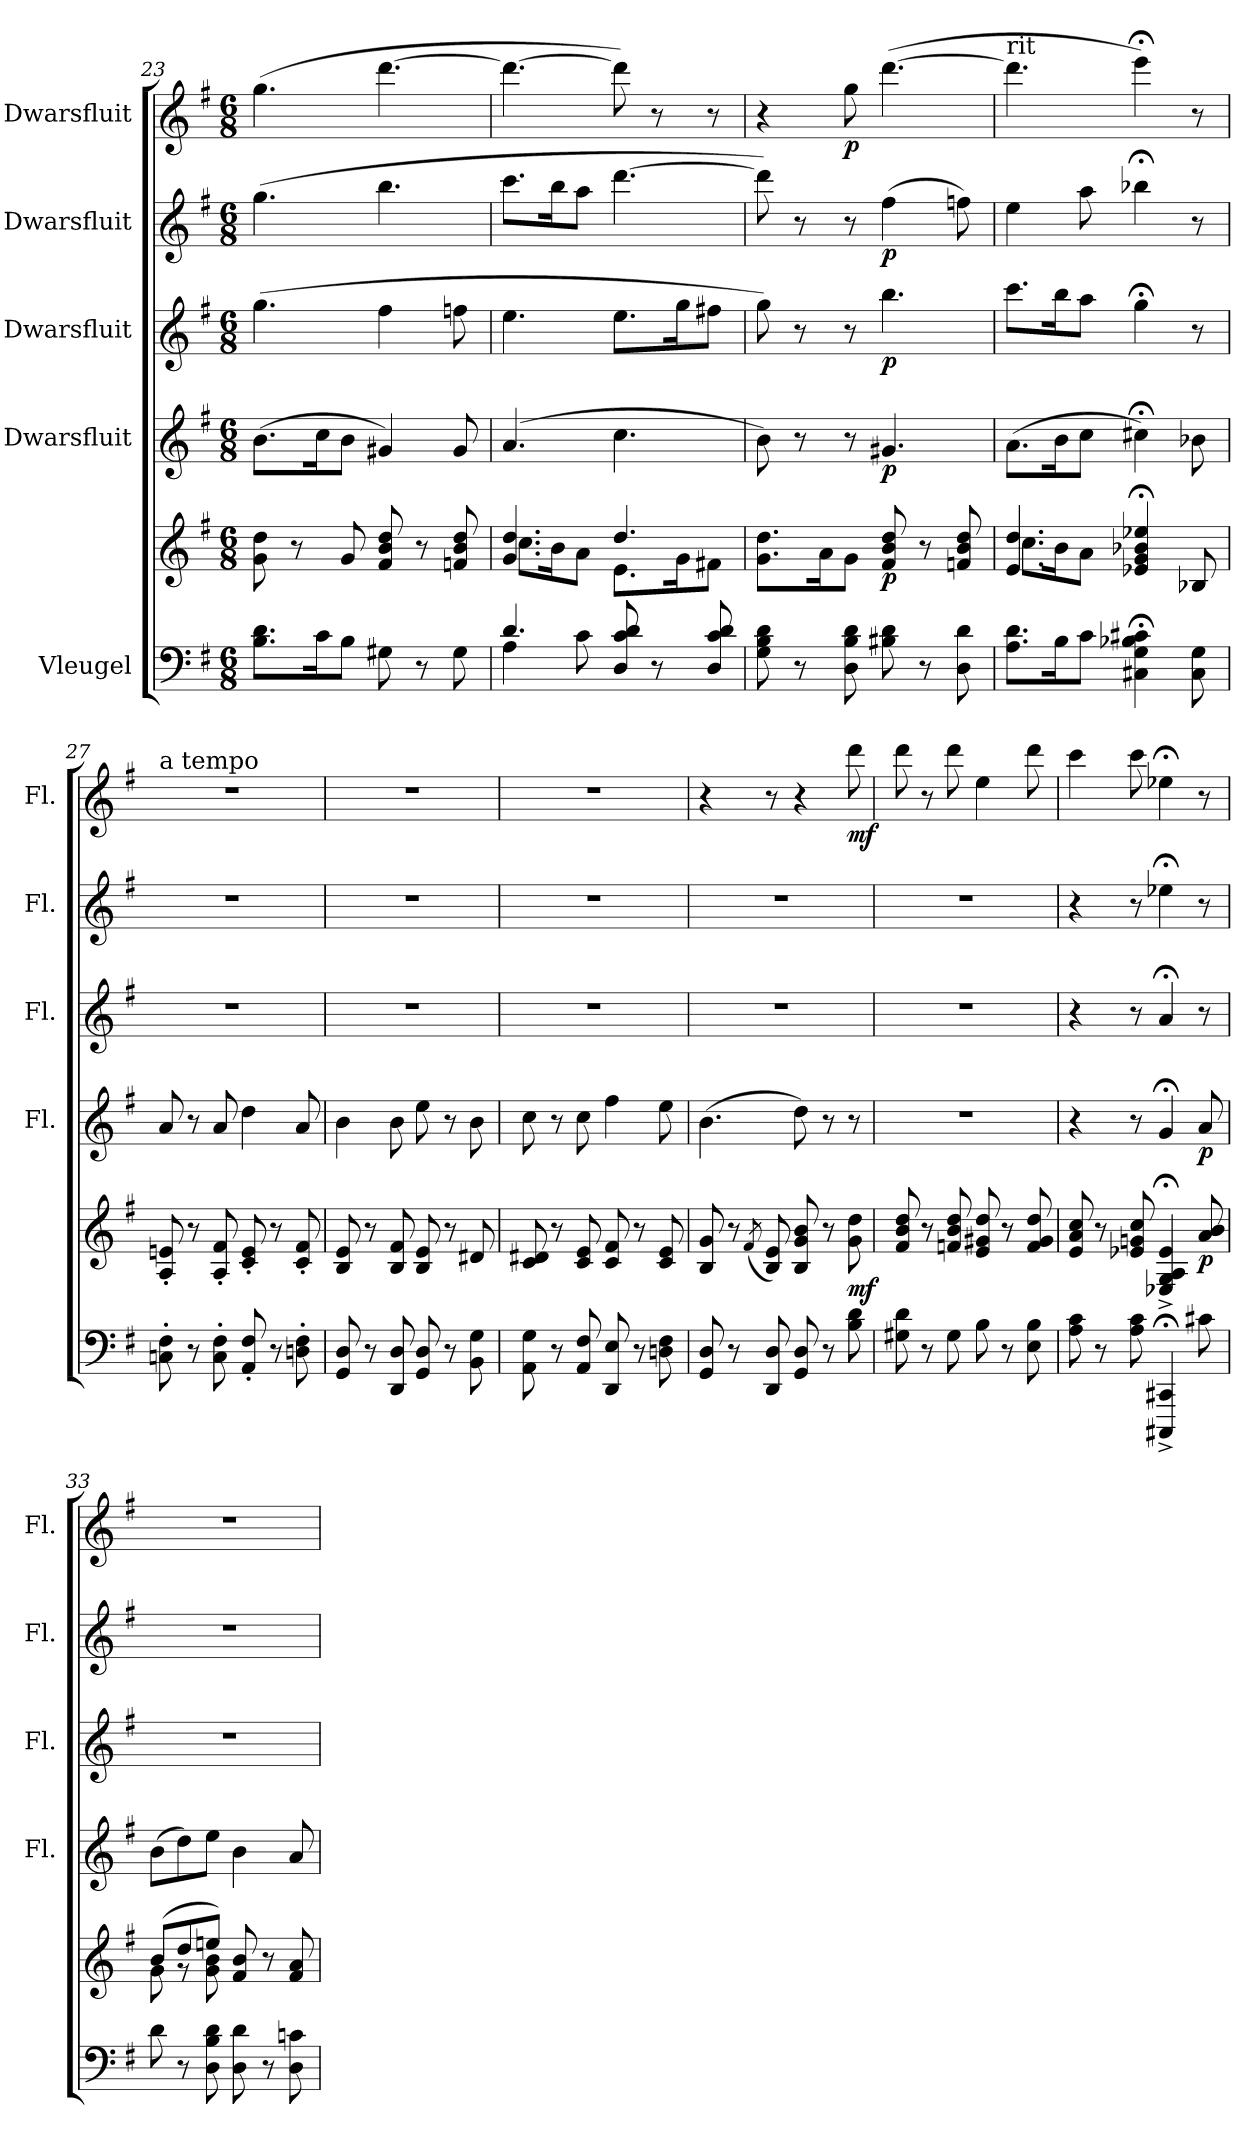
**kern	**kern	**dynam	**kern	**dynam	**kern	**dynam	**kern	**dynam	**kern	**dynam
*part5	*part5	*part5	*part4	*part4	*part3	*part3	*part2	*part2	*part1	*part1
*staff6	*staff5	*staff5/6	*staff4	*staff4	*staff3	*staff3	*staff2	*staff2	*staff1	*staff1
*I"Vleugel	*	*	*I"Dwarsfluit	*	*I"Dwarsfluit	*	*I"Dwarsfluit	*	*I"Dwarsfluit	*
*	*	*	*I'Fl.	*	*I'Fl.	*	*I'Fl.	*	*I'Fl.	*
*clefF4	*clefG2	*	*clefG2	*	*clefG2	*	*clefG2	*	*clefG2	*
*k[f#]	*k[f#]	*	*k[f#]	*	*k[f#]	*	*k[f#]	*	*k[f#]	*
*M6/8	*M6/8	*	*M6/8	*	*M6/8	*	*M6/8	*	*M6/8	*
=23	=23	=23	=23	=23	=23	=23	=23	=23	=23	=23
8.B\ 8.d\L	8g\ 8dd\	.	(8.b\L	.	(4.gg\	.	(4.gg\	.	(4.gg\	.
.	8r	.	.	.	.	.	.	.	.	.
16c\K	.	.	16cc\K	.	.	.	.	.	.	.
8B\J	8g/	.	8b\J	.	.	.	.	.	.	.
8G#X\	8f#/ 8b/ 8dd/	.	4g#X/)	.	4ff#\	.	4.bb\	.	[4.ddd\	.
8r	8r	.	.	.	.	.	.	.	.	.
8G#\	8fn/ 8b/ 8dd/	.	8g#/	.	8ffn\	.	.	.	.	.
!!LO:PB:g=z
=24	=24	=24	=24	=24	=24	=24	=24	=24	=24	=24
*^	*^	*	*	*	*	*	*	*	*	*
4.d/	4A\	4.g/ 4.dd/	8.cc\L	.	(4.a/	.	4.ee\	.	8.ccc\L	.	4.ddd\_	.
.	.	.	16b\K	.	.	.	.	.	16bb\K	.	.	.
.	8c\	.	8a\J	.	.	.	.	.	8aa\J	.	.	.
8D/ 8c/ 8d/	4.ryy	4.dd/	8.e\L	.	4.cc\	.	8.ee\L	.	[4.ddd\	.	8ddd\])	.
8r	.	.	.	.	.	.	.	.	.	.	8r	.
.	.	.	16g\K	.	.	.	16gg\K	.	.	.	.	.
8D/ 8c/ 8d/	.	.	8f#X\J	.	.	.	8ff#X\J	.	.	.	8r	.
*v	*v	*	*	*	*	*	*	*	*	*	*	*
*	*v	*v	*	*	*	*	*	*	*	*	*
=25	=25	=25	=25	=25	=25	=25	=25	=25	=25	=25
8G\ 8B\ 8d\	8.g\ 8.dd\L	.	8b\)	.	8gg\)	.	8ddd\])	.	4r	.
8r	.	.	8r	.	8r	.	8r	.	.	.
.	16a\K	.	.	.	.	.	.	.	.	.
!	!	!	!	!	!	!	!	!	!	!LO:DY:b
8D\ 8B\ 8d\	8g\J	.	8r	.	8r	.	8r	.	8gg\	p
!	!	!LO:DY:b	!	!LO:DY:b	!	!LO:DY:b	!	!LO:DY:b	!	!
8B#X\ 8d\	8f#/ 8b/ 8dd/	p	4.g#X/	p	4.bb\	p	(4ff#\	p	([4.ddd\	.
8r	8r	.	.	.	.	.	.	.	.	.
8D\ 8d\	8fn/ 8b/ 8dd/	.	.	.	.	.	8ffn\)	.	.	.
=26	=26	=26	=26	=26	=26	=26	=26	=26	=26	=26
*	*	*	*	*	*	*	*	*	*MM80	*
*	*^	*	*	*	*	*	*	*	*	*
!	!	!	!	!	!	!	!	!	!	!LO:TX:a:t=rit	!
8.A\ 8.d\L	4.e/ 4.dd/	8.cc\L	.	(8.a\L	.	8.ccc\L	.	4ee\	.	4.ddd\]	.
16B\K	.	16b\K	.	16b\K	.	16bb\K	.	.	.	.	.
8c\J	.	8a\J	.	8cc\J	.	8aa\J	.	8aa\	.	.	.
*	*	*	*	*	*	*	*	*	*	*MM20	*
4C#X\;< 4G\;< 4B-X\;< 4c#X\;<	4e-X/;< 4g/;< 4b-X/;< 4ee-X/;<	4.ryy	.	4cc#X;<\)	.	4gg;<\	.	4bb-X;<\	.	4eee;<\)	.
8C#\ 8G\	8B-X/	.	.	8b-X\	.	8r	.	8r	.	8r	.
*	*v	*v	*	*	*	*	*	*	*	*	*
=27	=27	=27	=27	=27	=27	=27	=27	=27	=27	=27
*	*	*	*	*	*	*	*	*	*MM120	*
!	!	!	!	!	!	!	!	!	!LO:TX:a:t=a tempo	!
8Cn\' 8F#\'	8A/' 8en/'	.	8a/	.	2.r	.	2.r	.	2.r	.
8r	8r	.	8r	.	.	.	.	.	.	.
8C\' 8F#\'	8A/' 8f#/'	.	8a/	.	.	.	.	.	.	.
8AA/' 8F#/'	8c/' 8e/'	.	4dd\	.	.	.	.	.	.	.
8r	8r	.	.	.	.	.	.	.	.	.
8Dn\' 8F#\'	8c/' 8f#/'	.	8a/	.	.	.	.	.	.	.
=28	=28	=28	=28	=28	=28	=28	=28	=28	=28	=28
8GG/ 8D/	8B/ 8e/	.	4b\	.	2.r	.	2.r	.	2.r	.
8r	8r	.	.	.	.	.	.	.	.	.
8DD/ 8D/	8B/ 8f#/	.	8b\	.	.	.	.	.	.	.
8GG/ 8D/	8B/ 8e/	.	8ee\	.	.	.	.	.	.	.
8r	8r	.	8r	.	.	.	.	.	.	.
8BB\ 8G\	8d#X/	.	8b\	.	.	.	.	.	.	.
!!LO:LB:g=z
=29	=29	=29	=29	=29	=29	=29	=29	=29	=29	=29
8AA\ 8G\	8c/ 8d#X/	.	8cc\	.	2.r	.	2.r	.	2.r	.
8r	8r	.	8r	.	.	.	.	.	.	.
8AA/ 8F#/	8c/ 8e/	.	8cc\	.	.	.	.	.	.	.
8DD/ 8E/	8c/ 8f#/	.	4ff#\	.	.	.	.	.	.	.
8r	8r	.	.	.	.	.	.	.	.	.
8Dn\ 8F#\	8c/ 8e/	.	8ee\	.	.	.	.	.	.	.
=30	=30	=30	=30	=30	=30	=30	=30	=30	=30	=30
8GG/ 8D/	8B/ 8g/	.	(4.b\	.	2.r	.	2.r	.	4r	.
8r	8r	.	.	.	.	.	.	.	.	.
.	(8qf#/	.	.	.	.	.	.	.	.	.
8DD/ 8D/	8B/ 8e/)	.	.	.	.	.	.	.	8r	.
8GG/ 8D/	8B/ 8g/ 8b/	.	8dd\)	.	.	.	.	.	4r	.
8r	8r	.	8r	.	.	.	.	.	.	.
!	!	!LO:DY:b	!	!	!	!	!	!	!	!LO:DY:b
8B\ 8d\	8g\ 8dd\	mf	8r	.	.	.	.	.	8ddd\	mf
=31	=31	=31	=31	=31	=31	=31	=31	=31	=31	=31
8G#X\ 8d\	8f#/ 8b/ 8dd/	.	2.r	.	2.r	.	2.r	.	8ddd\	.
8r	8r	.	.	.	.	.	.	.	8r	.
8G#\	8fn/ 8b/ 8dd/	.	.	.	.	.	.	.	8ddd\	.
8B\	8e/ 8g#X/ 8dd/	.	.	.	.	.	.	.	4ee\	.
8r	8r	.	.	.	.	.	.	.	.	.
8E\ 8B\	8f/ 8g#/ 8dd/	.	.	.	.	.	.	.	8ddd\	.
=32	=32	=32	=32	=32	=32	=32	=32	=32	=32	=32
8A\ 8c\	8e/ 8a/ 8cc/	.	4r	.	4r	.	4r	.	4ccc\	.
8r	8r	.	.	.	.	.	.	.	.	.
8A\ 8c\	8e-X/ 8gn/ 8cc/	.	8r	.	8r	.	8r	.	8ccc\	.
*	*	*	*	*	*	*	*	*	*MM10	*
4CCC#X/;<^ 4CC#X/;<^	4E-X/;<^ 4G/;<^ 4A/;<^ 4e-/;<^	.	4g;</	.	4a;</	.	4ee-X;<\	.	4ee-X;<\	.
*	*	*	*	*	*	*	*	*	*MM132	*
!	!	!LO:DY:b	!	!LO:DY:b	!	!	!	!	!	!
8c#X\	8a/ 8b/	p	8a/	p	8r	.	8r	.	8r	.
!!LO:PB:g=z
=33	=33	=33	=33	=33	=33	=33	=33	=33	=33	=33
*	*^	*	*	*	*	*	*	*	*	*
8d\	(8b/L	8g\	.	(8b\L	.	2.r	.	2.r	.	2.r	.
8r	8dd/	8r	.	8dd\)	.	.	.	.	.	.	.
8D\ 8B\ 8d\	8een/J)	8g\ 8b\	.	8ee\J	.	.	.	.	.	.	.
8D\ 8d\	8f#/ 8b/	4.ryy	.	4b\	.	.	.	.	.	.	.
8r	8r	.	.	.	.	.	.	.	.	.	.
8D\ 8cn\	8f#/ 8a/	.	.	8a/	.	.	.	.	.	.	.
*	*v	*v	*	*	*	*	*	*	*	*	*
=	=	=	=	=	=	=	=	=	=	=
*-	*-	*-	*-	*-	*-	*-	*-	*-	*-	*-
